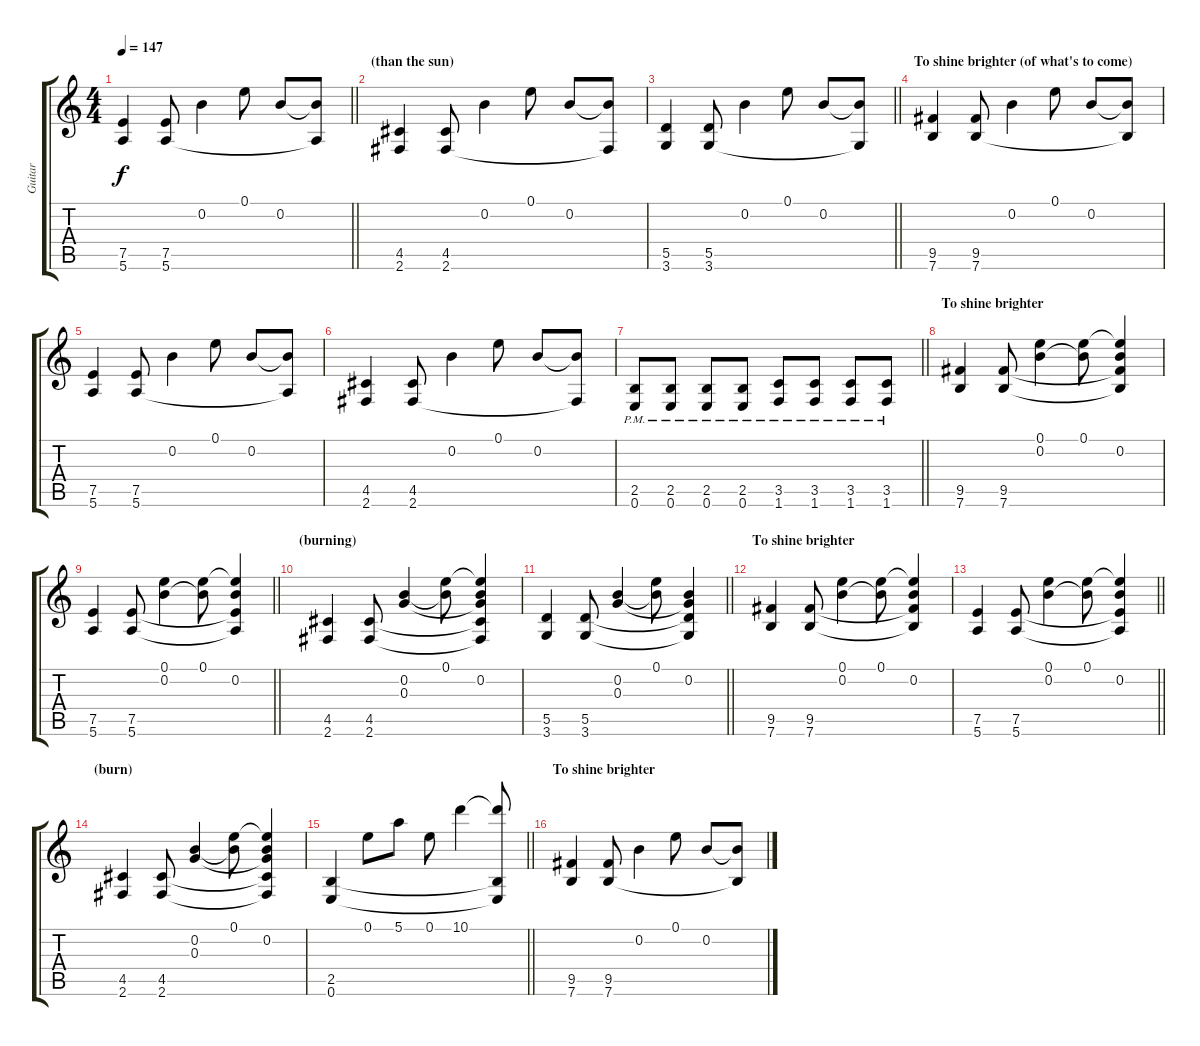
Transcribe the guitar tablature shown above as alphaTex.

\track ("Guitar" "Guitar") {instrument distortionguitar}
\staff {score tabs}
\tuning (E4 B3 G3 D3 A2 E2) {hide}
\ts (4 4)
\tempo 147
\clef g2
\barLineRight lightlight
\ks c
(7.5 5.6).4{dy f} (7.5 5.6).8 0.2.4 0.1.8 0.2.8 (0.2{t} 5.6{t}).8 |
\section ("" "(than the sun) ")
(4.5 2.6).4 (4.5 2.6).8 0.2.4 0.1.8 0.2.8 (0.2{t} 2.6{t}).8 |
\barLineRight lightlight
(5.5 3.6).4 (5.5 3.6).8 0.2.4 0.1.8 0.2.8 (0.2{t} 3.6{t}).8 |
\section ("" "To shine brighter (of what's to come) ")
(9.5 7.6).4 (9.5 7.6).8 0.2.4 0.1.8 0.2.8 (0.2{t} 7.6{t}).8 |
(7.5 5.6).4 (7.5 5.6).8 0.2.4 0.1.8 0.2.8 (0.2{t} 5.6{t}).8 |
(4.5 2.6).4 (4.5 2.6).8 0.2.4 0.1.8 0.2.8 (0.2{t} 2.6{t}).8 |
\barLineRight lightlight
(2.5{pm} 0.6{pm}).8 (2.5{pm} 0.6{pm}).8 (2.5{pm} 0.6{pm}).8 (2.5{pm} 0.6{pm}).8 (3.5{pm} 1.6{pm}).8 (3.5{pm} 1.6{pm}).8 (3.5{pm} 1.6{pm}).8 (3.5{pm} 1.6{pm}).8 |
\section ("" "To shine brighter ")
(9.5 7.6).4 (9.5 7.6).8 (0.1 0.2).4 (0.1 0.2{t}).8 (0.1{t} 0.2 9.5{t} 7.6{t}).4 |
\barLineRight lightlight
(7.5 5.6).4 (7.5 5.6).8 (0.1 0.2).4 (0.1 0.2{t}).8 (0.1{t} 0.2 7.5{t} 5.6{t}).4 |
\section ("" "(burning)")
(4.5 2.6).4 (4.5 2.6).8 (0.2 0.3).4 (0.1 0.2{t}).8 (0.1{t} 0.2 0.3{t} 4.5{t} 2.6{t}).4 |
\barLineRight lightlight
(5.5 3.6).4 (5.5 3.6).8 (0.2 0.3).4 (0.1 0.2{t}).8 (0.2 0.3{t} 5.5{t} 3.6{t}).4 |
\section ("" "To shine brighter ")
(9.5 7.6).4 (9.5 7.6).8 (0.1 0.2).4 (0.1 0.2{t}).8 (0.1{t} 0.2 9.5{t} 7.6{t}).4 |
\barLineRight lightlight
(7.5 5.6).4 (7.5 5.6).8 (0.1 0.2).4 (0.1 0.2{t}).8 (0.1{t} 0.2 7.5{t} 5.6{t}).4 |
\section ("" "(burn)")
(4.5 2.6).4 (4.5 2.6).8 (0.2 0.3).4 (0.1 0.2{t}).8 (0.1{t} 0.2 0.3{t} 4.5{t} 2.6{t}).4 |
\barLineRight lightlight
(2.5 0.6).4 0.1.8 5.1.8 0.1.8 10.1.4 (10.1{t} 2.5{t} 0.6{t}).8 |
\section ("" "To shine brighter ")
(9.5 7.6).4 (9.5 7.6).8 0.2.4 0.1.8 0.2.8 (0.2{t} 7.6{t}).8
